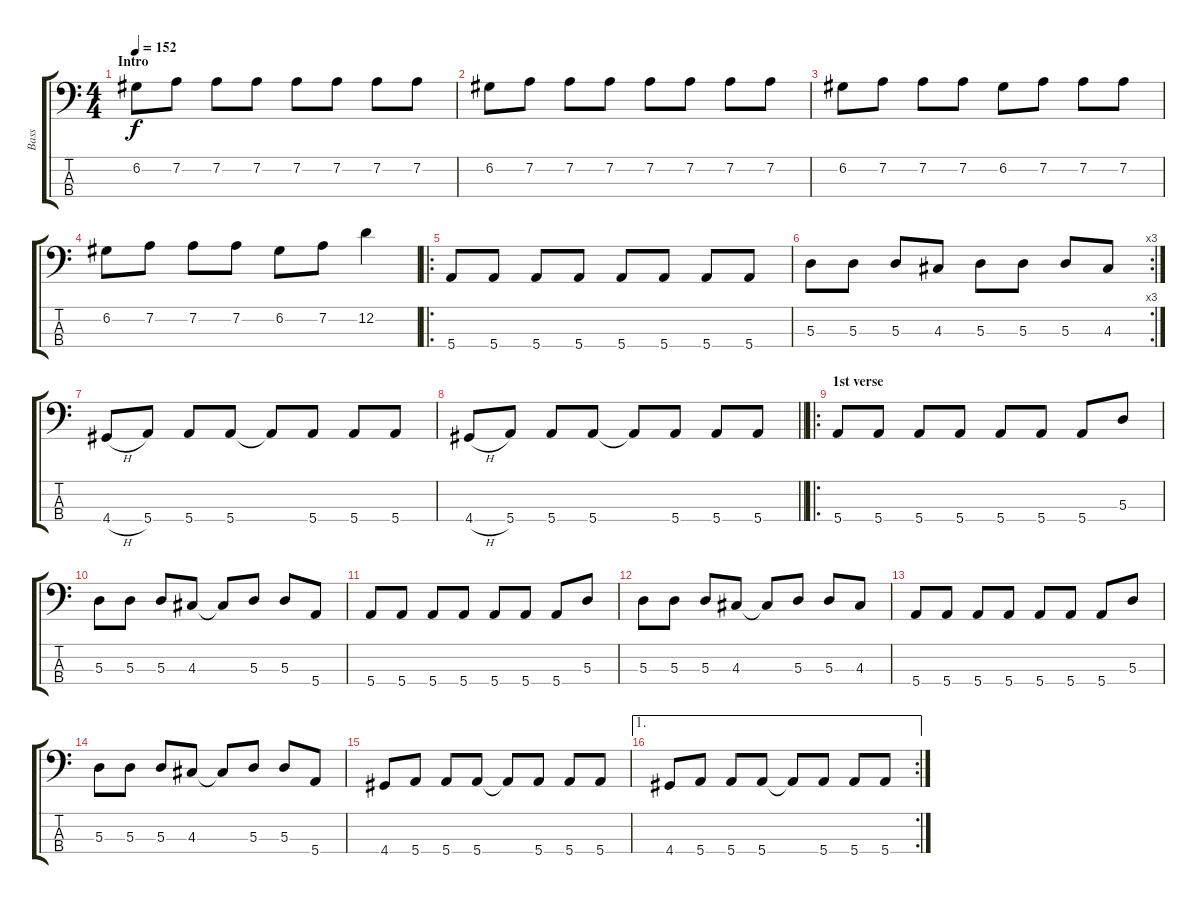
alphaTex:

\track ("Bass" "Bass") {instrument electricbasspick}
\staff {score tabs}
\tuning (G2 D2 A1 E1) {hide}
\ts (4 4)
\section ("" "Intro")
\tempo 152
\clef f4
\ks c
6.2.8{dy f instrument electricbasspick} 7.2.8 7.2.8 7.2.8 7.2.8 7.2.8 7.2.8 7.2.8 |
6.2.8 7.2.8 7.2.8 7.2.8 7.2.8 7.2.8 7.2.8 7.2.8 |
6.2.8 7.2.8 7.2.8 7.2.8 6.2.8 7.2.8 7.2.8 7.2.8 |
6.2.8 7.2.8 7.2.8 7.2.8 6.2.8 7.2.8 12.2.4 |
\ro
5.4.8 5.4.8 5.4.8 5.4.8 5.4.8 5.4.8 5.4.8 5.4.8 |
\rc 3
5.3.8 5.3.8 5.3.8 4.3.8 5.3.8 5.3.8 5.3.8 4.3.8 |
4.4{h}.8 5.4.8 5.4.8 5.4.8 5.4{t}.8 5.4.8 5.4.8 5.4.8 |
\barLineRight lightlight
4.4{h}.8 5.4.8 5.4.8 5.4.8 5.4{t}.8 5.4.8 5.4.8 5.4.8 |
\ro
\section ("" "1st verse")
5.4.8 5.4.8 5.4.8 5.4.8 5.4.8 5.4.8 5.4.8 5.3.8 |
5.3.8 5.3.8 5.3.8 4.3.8 4.3{t}.8 5.3.8 5.3.8 5.4.8 |
5.4.8 5.4.8 5.4.8 5.4.8 5.4.8 5.4.8 5.4.8 5.3.8 |
5.3.8 5.3.8 5.3.8 4.3.8 4.3{t}.8 5.3.8 5.3.8 4.3.8 |
5.4.8 5.4.8 5.4.8 5.4.8 5.4.8 5.4.8 5.4.8 5.3.8 |
5.3.8 5.3.8 5.3.8 4.3.8 4.3{t}.8 5.3.8 5.3.8 5.4.8 |
4.4.8 5.4.8 5.4.8 5.4.8 5.4{t}.8 5.4.8 5.4.8 5.4.8 |
\ae 1
\rc 2
4.4.8 5.4.8 5.4.8 5.4.8 5.4{t}.8 5.4.8 5.4.8 5.4.8
